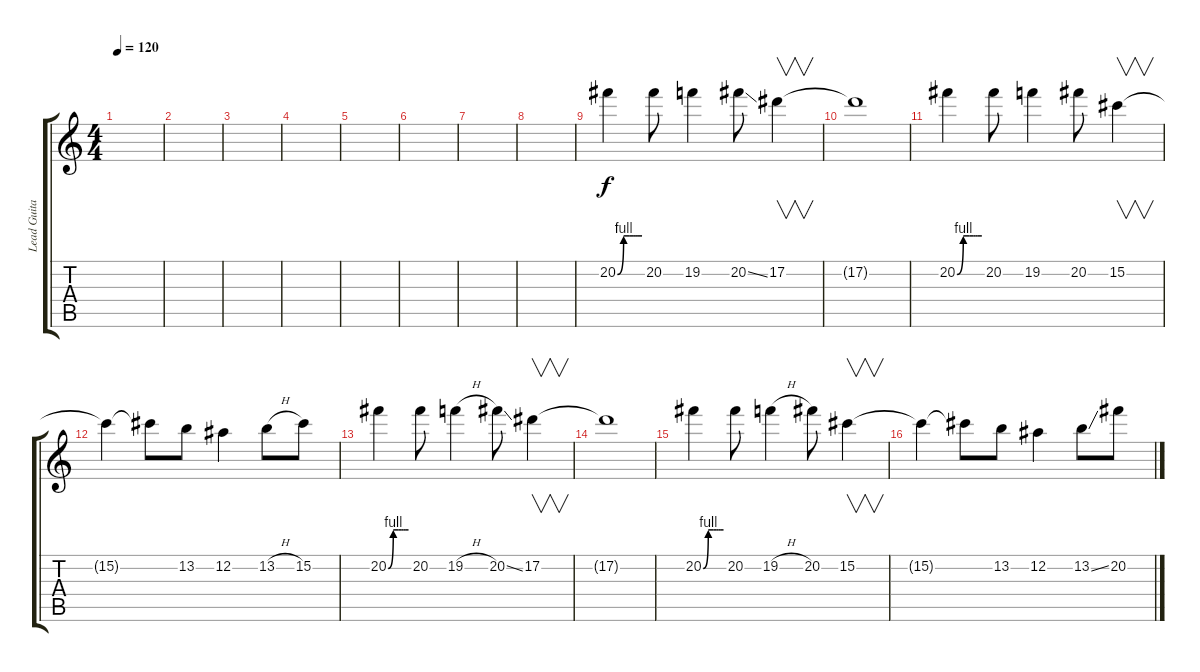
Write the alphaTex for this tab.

\track ("Lead Guitar" "Lead Guita") {instrument distortionguitar}
\staff {score tabs}
\tuning (Eb4 Bb3 Gb3 Db3 Ab2 Eb2) {hide}
\ts (4 4)
\tempo 120
\clef g2
\ks c
|
|
|
|
|
|
|
|
20.2{be (custom 0 0 15 4 30 4 40 4 45 4 50 4 60 4)}.4{volume 12} 20.2.8 19.2.4 20.2{ss}.8 17.2.4{v} |
17.2{t}.1 |
20.2{be (custom 0 0 15 4 30 4 40 4 45 4 50 4 60 4)}.4 20.2.8 19.2.4 20.2.8 15.2.4{v} |
15.2{t}.4 15.2{t}.8 13.2.8 12.2.4 13.2{h}.8 15.2.8 |
20.2{be (custom 0 0 15 4 30 4 40 4 45 4 50 4 60 4)}.4 20.2.8 19.2{h}.4 20.2{ss}.8 17.2.4{v} |
17.2{t}.1 |
20.2{be (custom 0 0 15 4 30 4 40 4 45 4 50 4 60 4)}.4 20.2.8 19.2{h}.4 20.2.8 15.2.4{v} |
15.2{t}.4 15.2{t}.8 13.2.8 12.2.4 13.2{ss}.8 20.2.8
